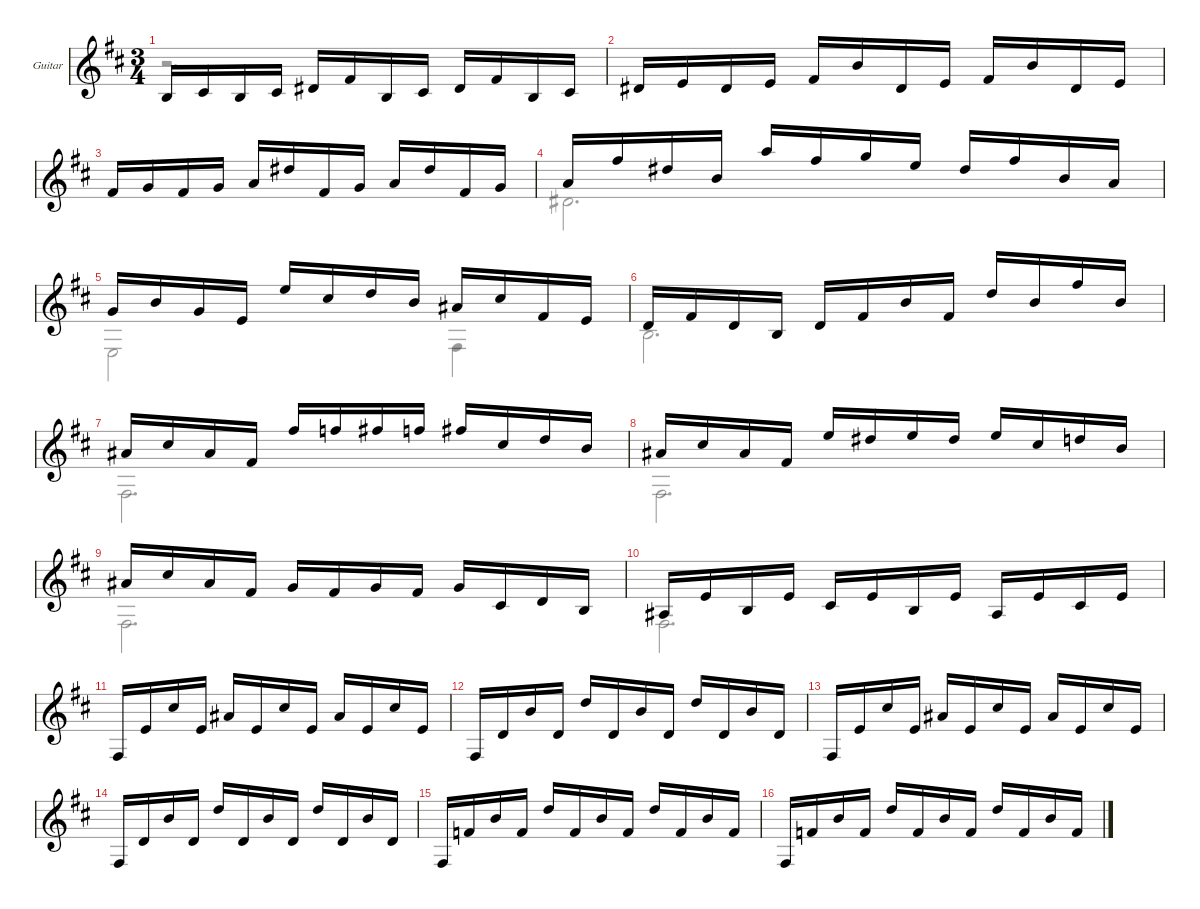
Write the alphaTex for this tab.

\hideDynamics
\bracketExtendMode nobrackets
\firstSystemTrackNameOrientation horizontal
\otherSystemsTrackNameOrientation horizontal
\track ("Guitar" "Guitar") {instrument acousticguitarnylon}
\staff {score}
\tuning (E5 A4 D4 G3)
\displaytranspose 0
\voice
\ts (3 4)
\tempo (90 hide)
\clef g2
\ks d
4.4{acc forcenatural}.16{dy ff beam Up} 6.4{acc #}.16{beam Up} 4.4{acc forcenatural}.16{beam Up} 6.4{acc #}.16{beam Up} 1.3{acc #}.16{beam Up} 4.3{acc #}.16{beam Up} 4.4{acc forcenatural}.16{beam Up} 6.4{acc #}.16{beam Up} 1.3{acc #}.16{beam Up} 4.3{acc #}.16{beam Up} 4.4{acc forcenatural}.16{beam Up} 6.4{acc #}.16{beam Up} |
1.3{acc #}.16{beam Up} 2.3{acc forcenatural}.16{beam Up} 1.3{acc #}.16{beam Up} 2.3{acc forcenatural}.16{beam Up} 4.3{acc #}.16{beam Up} 2.2{acc forcenatural}.16{beam Up} 1.3{acc #}.16{beam Up} 2.3{acc forcenatural}.16{beam Up} 4.3{acc #}.16{beam Up} 2.2{acc forcenatural}.16{beam Up} 1.3{acc #}.16{beam Up} 2.3{acc forcenatural}.16{beam Up} |
4.3{acc #}.16{beam Up} 5.3{acc forcenatural}.16{beam Up} 4.3{acc #}.16{beam Up} 5.3{acc forcenatural}.16{beam Up} 7.3{acc forcenatural}.16{beam Up} 6.2{acc #}.16{beam Up} 4.3{acc #}.16{beam Up} 5.3{acc forcenatural}.16{beam Up} 7.3{acc forcenatural}.16{beam Up} 6.2{acc #}.16{beam Up} 4.3{acc #}.16{beam Up} 5.3{acc forcenatural}.16{beam Up} |
0.2{acc forcenatural}.16{beam Up} 2.1{acc #}.16{beam Up} 6.2{acc #}.16{beam Up} 2.2{acc forcenatural}.16{beam Up} 5.1{acc forcenatural}.16{beam Up} 2.1{acc #}.16{beam Up} 3.1{acc forcenatural}.16{beam Up} 0.1{acc forcenatural}.16{beam Up} 6.2{acc #}.16{beam Up} 2.1{acc #}.16{beam Up} 2.2{acc forcenatural}.16{beam Up} 0.2{acc forcenatural}.16{beam Up} |
5.3{acc forcenatural}.16{beam Up} 2.2{acc forcenatural}.16{beam Up} 5.3{acc forcenatural}.16{beam Up} 2.3{acc forcenatural}.16{beam Up} 0.1{acc forcenatural}.16{beam Up} 4.2{acc #}.16{beam Up} 5.2{acc forcenatural}.16{beam Up} 2.2{acc forcenatural}.16{beam Up} 1.2{acc #}.16{beam Up} 4.2{acc #}.16{beam Up} 4.3{acc #}.16{beam Up} 2.3{acc forcenatural}.16{beam Up} |
0.3{acc forcenatural}.16{beam Up} 4.3{acc #}.16{beam Up} 7.4{acc forcenatural}.16{beam Up} 4.4{acc forcenatural}.16{beam Up} 7.4{acc forcenatural}.16{beam Up} 4.3{acc #}.16{beam Up} 2.2{acc forcenatural}.16{beam Up} 4.3{acc #}.16{beam Up} 5.2{acc forcenatural}.16{beam Up} 2.2{acc forcenatural}.16{beam Up} 2.1{acc #}.16{beam Up} 2.2{acc forcenatural}.16{beam Up} |
1.2{acc #}.16{beam Up} 4.2{acc #}.16{beam Up} 1.2{acc #}.16{beam Up} 4.3{acc #}.16{beam Up} 2.1{acc #}.16{beam Up} 1.1{acc forcenatural}.16{beam Up} 2.1{acc #}.16{beam Up} 1.1{acc forcenatural}.16{beam Up} 2.1{acc #}.16{beam Up} 4.2{acc #}.16{beam Up} 5.2{acc forcenatural}.16{beam Up} 2.2{acc forcenatural}.16{beam Up} |
1.2{acc #}.16{beam Up} 4.2{acc #}.16{beam Up} 1.2{acc #}.16{beam Up} 4.3{acc #}.16{beam Up} 0.1{acc forcenatural}.16{beam Up} 6.2{acc #}.16{beam Up} 0.1{acc forcenatural}.16{beam Up} 6.2{acc #}.16{beam Up} 0.1{acc forcenatural}.16{beam Up} 4.2{acc #}.16{beam Up} 5.2{acc forcenatural}.16{beam Up} 2.2{acc forcenatural}.16{beam Up} |
1.2{acc #}.16{beam Up} 4.2{acc #}.16{beam Up} 1.2{acc #}.16{beam Up} 4.3{acc #}.16{beam Up} 5.3{acc forcenatural}.16{beam Up} 4.3{acc #}.16{beam Up} 5.3{acc forcenatural}.16{beam Up} 4.3{acc #}.16{beam Up} 5.3{acc forcenatural}.16{beam Up} 6.4{acc #}.16{beam Up} 7.4{acc forcenatural}.16{beam Up} 4.4{acc forcenatural}.16{beam Up} |
3.4{acc #}.16{beam Up} 2.3{acc forcenatural}.16{beam Up} 4.4{acc forcenatural}.16{beam Up} 2.3{acc forcenatural}.16{beam Up} 6.4{acc #}.16{beam Up} 2.3{acc forcenatural}.16{beam Up} 4.4{acc forcenatural}.16{beam Up} 2.3{acc forcenatural}.16{beam Up} 3.4{acc #}.16{beam Up} 2.3{acc forcenatural}.16{beam Up} 6.4{acc #}.16{beam Up} 2.3{acc forcenatural}.16{beam Up} |
-1.4{acc #}.16{beam Up} 2.3{acc forcenatural}.16{beam Up} 4.2{acc #}.16{beam Up} 2.3{acc forcenatural}.16{beam Up} 1.2{acc #}.16{beam Up} 2.3{acc forcenatural}.16{beam Up} 4.2{acc #}.16{beam Up} 2.3{acc forcenatural}.16{beam Up} 1.2{acc #}.16{beam Up} 2.3{acc forcenatural}.16{beam Up} 4.2{acc #}.16{beam Up} 2.3{acc forcenatural}.16{beam Up} |
-1.4{acc #}.16{beam Up} 0.3{acc forcenatural}.16{beam Up} 2.2{acc forcenatural}.16{beam Up} 0.3{acc forcenatural}.16{beam Up} 5.2{acc forcenatural}.16{beam Up} 0.3{acc forcenatural}.16{beam Up} 2.2{acc forcenatural}.16{beam Up} 0.3{acc forcenatural}.16{beam Up} 5.2{acc forcenatural}.16{beam Up} 0.3{acc forcenatural}.16{beam Up} 2.2{acc forcenatural}.16{beam Up} 0.3{acc forcenatural}.16{beam Up} |
-1.4{acc #}.16{dy mf beam Up} 2.3{acc forcenatural}.16{beam Up} 4.2{acc #}.16{beam Up} 2.3{acc forcenatural}.16{beam Up} 1.2{acc #}.16{beam Up} 2.3{acc forcenatural}.16{beam Up} 4.2{acc #}.16{beam Up} 2.3{acc forcenatural}.16{beam Up} 1.2{acc #}.16{beam Up} 2.3{acc forcenatural}.16{beam Up} 4.2{acc #}.16{beam Up} 2.3{acc forcenatural}.16{beam Up} |
-1.4{acc #}.16{beam Up} 0.3{acc forcenatural}.16{beam Up} 2.2{acc forcenatural}.16{beam Up} 0.3{acc forcenatural}.16{beam Up} 5.2{acc forcenatural}.16{beam Up} 0.3{acc forcenatural}.16{beam Up} 2.2{acc forcenatural}.16{beam Up} 0.3{acc forcenatural}.16{beam Up} 5.2{acc forcenatural}.16{beam Up} 0.3{acc forcenatural}.16{beam Up} 2.2{acc forcenatural}.16{beam Up} 0.3{acc forcenatural}.16{beam Up} |
-1.4{acc #}.16{dy ff beam Up} 3.3{acc forcenatural}.16{beam Up} 2.2{acc forcenatural}.16{beam Up} 3.3{acc forcenatural}.16{beam Up} 5.2{acc forcenatural}.16{beam Up} 3.3{acc forcenatural}.16{beam Up} 2.2{acc forcenatural}.16{beam Up} 3.3{acc forcenatural}.16{beam Up} 5.2{acc forcenatural}.16{beam Up} 3.3{acc forcenatural}.16{beam Up} 2.2{acc forcenatural}.16{beam Up} 3.3{acc forcenatural}.16{beam Up} |
-1.4{acc #}.16{dy mf beam Up} 3.3{acc forcenatural}.16{beam Up} 2.2{acc forcenatural}.16{beam Up} 3.3{acc forcenatural}.16{beam Up} 5.2{acc forcenatural}.16{beam Up} 3.3{acc forcenatural}.16{beam Up} 2.2{acc forcenatural}.16{beam Up} 3.3{acc forcenatural}.16{beam Up} 5.2{acc forcenatural}.16{beam Up} 3.3{acc forcenatural}.16{beam Up} 2.2{acc forcenatural}.16{beam Up} 3.3{acc forcenatural}.16{beam Up}
\voice
\clef g2
\ottava regular
\simile none
\ks d
r.2{d dy mf beam Down} |
|
|
1.3{acc #}.2{d beam Down} |
-24.1{acc forcenatural}.2{beam Down} -1.4{acc #}.4{beam Down} |
-17.1{acc forcenatural}.2{d beam Down} |
-1.4{acc #}.2{d beam Down} |
-22.1{acc #}.2{d beam Down} |
-22.1{acc #}.2{d beam Down} |
-22.1{acc #}.2{d beam Down} |
|
|
|
|
|
